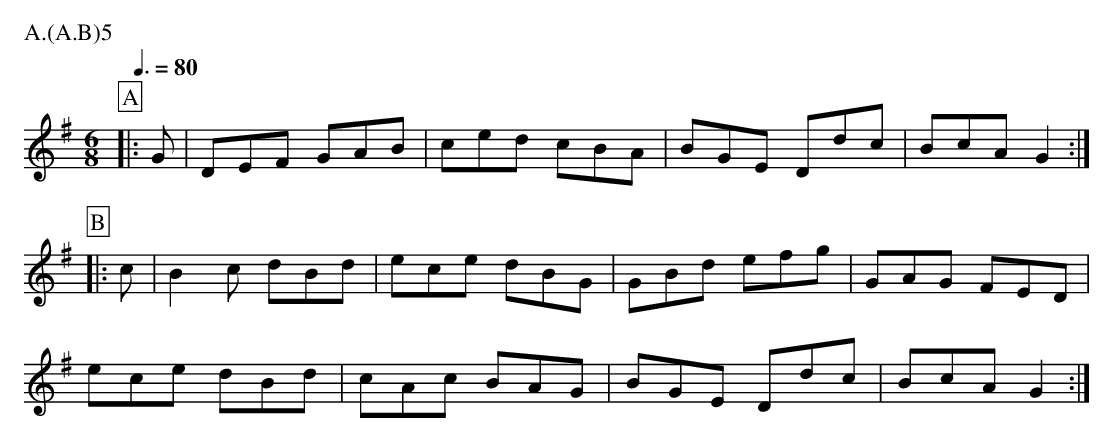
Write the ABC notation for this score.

X:1
T:Banks of the Dee Longborough
M:6/8
L:1/8
Q:3/8=80
P:A.(A.B)5
K:G
P:A
|:G|DEF GAB|ced cBA|BGE Ddc|BcA G2:|
P:B
|:c|B2c dBd|ece dBG|GBd efg|GAG FED|
ece dBd|cAc BAG|BGE Ddc|BcA G2:|
W:
